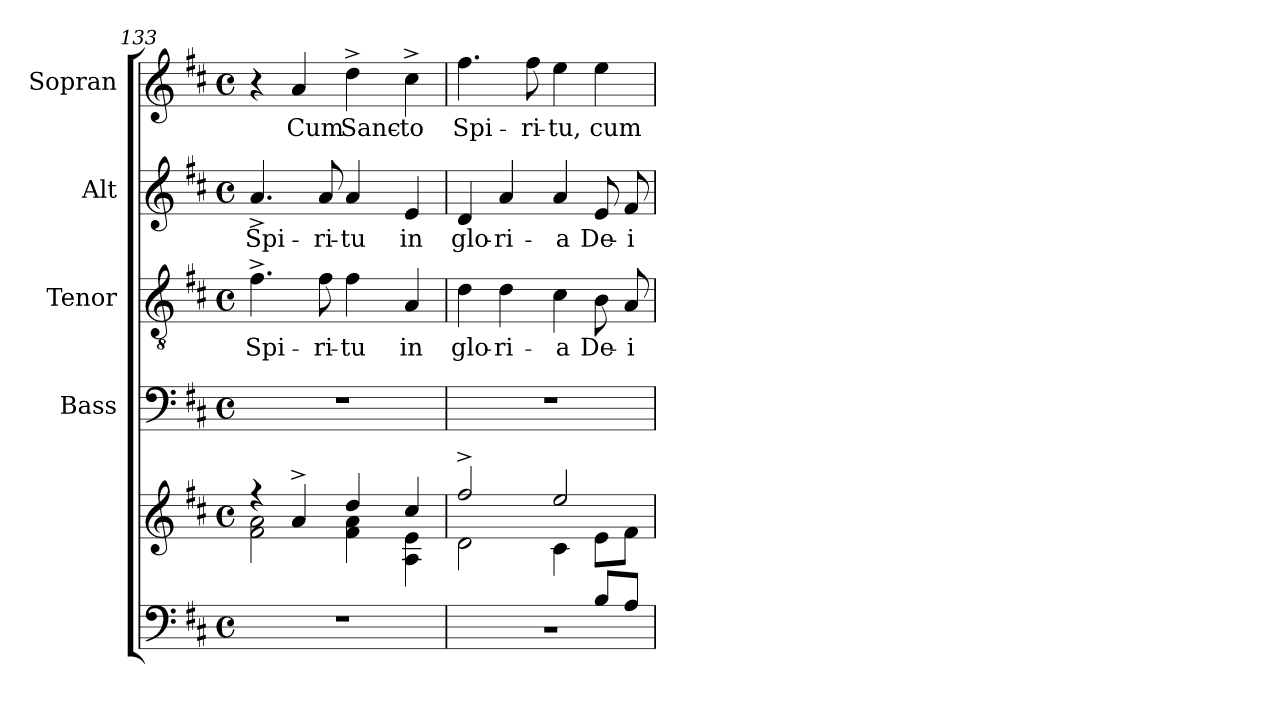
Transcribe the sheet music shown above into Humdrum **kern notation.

**kern	**kern	**kern	**kern	**text	**kern	**text	**kern	**text
*part5	*part5	*part4	*part3	*part3	*part2	*part2	*part1	*part1
*staff6	*staff5	*staff4	*staff3	*staff3	*staff2	*staff2	*staff1	*staff1
*	*	*I"Bass	*I"Tenor	*	*I"Alt	*	*I"Sopran	*
*	*	*I'B.	*I'T.	*	*I'A.	*	*I'S.	*
*clefF4	*clefG2	*clefF4	*clefGv2	*	*clefG2	*	*clefG2	*
*k[f#c#]	*k[f#c#]	*k[f#c#]	*k[f#c#]	*	*k[f#c#]	*	*k[f#c#]	*
*D:	*D:	*D:	*D:	*	*D:	*	*D:	*
*M4/4	*M4/4	*M4/4	*M4/4	*	*M4/4	*	*M4/4	*
*met(c)	*met(c)	*met(c)	*met(c)	*	*met(c)	*	*met(c)	*
=133	=133	=133	=133	=133	=133	=133	=133	=133
*	*^	*	*	*	*	*	*	*
!	!	!	!	!	!LO:LY:b	!	!LO:LY:b	!	!
1r	4rff	2f#\ 2a\	1r	4.f#^>\	Spi-	4.a^>/	Spi-	4r	.
!	!	!	!	!	!	!	!	!	!LO:LY:b
.	4a^>/	.	.	.	.	.	.	4a/	Cum
!	!	!	!	!	!LO:LY:b	!	!LO:LY:b	!	!
.	.	.	.	8f#\	-ri-	8a/	-ri-	.	.
!	!	!	!	!	!LO:LY:b	!	!LO:LY:b	!	!LO:LY:b
.	4dd/	4f#\ 4a\	.	4f#\	-tu	4a/	-tu	4dd^>\	Sanc-
!	!	!	!	!	!LO:LY:b	!	!LO:LY:b	!	!LO:LY:b
.	4cc#/	4A\ 4e\	.	4A/	in	4e/	in	4cc#^>\	-to
=134	=134	=134	=134	=134	=134	=134	=134	=134	=134
*^	*	*	*	*	*	*	*	*	*
!	!	!	!	!	!	!LO:LY:b	!	!LO:LY:b	!	!LO:LY:b
2.ryy	1r	2ff#^</	2d\	1r	4d\	glo-	4d/	glo-	4.ff#\	Spi-
!	!	!	!	!	!	!LO:LY:b	!	!LO:LY:b	!	!
.	.	.	.	.	4d\	-ri-	4a/	-ri-	.	.
!	!	!	!	!	!	!	!	!	!	!LO:LY:b
.	.	.	.	.	.	.	.	.	8ff#\	-ri-
!	!	!	!	!	!	!LO:LY:b	!	!LO:LY:b	!	!LO:LY:b
.	.	2ee/	4c#\	.	4c#\	-a	4a/	-a	4ee\	-tu,
!	!	!	!	!	!	!LO:LY:b	!	!LO:LY:b	!	!LO:LY:b
8B/L	.	.	8e\L	.	8B\	De-	8e/	De-	4ee\	cum
!	!	!	!	!	!	!LO:LY:b	!	!LO:LY:b	!	!
8A/J	.	.	8f#\J	.	8A/	-i	8f#/	-i	.	.
*v	*v	*	*	*	*	*	*	*	*	*
*	*v	*v	*	*	*	*	*	*	*
=	=	=	=	=	=	=	=	=
*-	*-	*-	*-	*-	*-	*-	*-	*-
